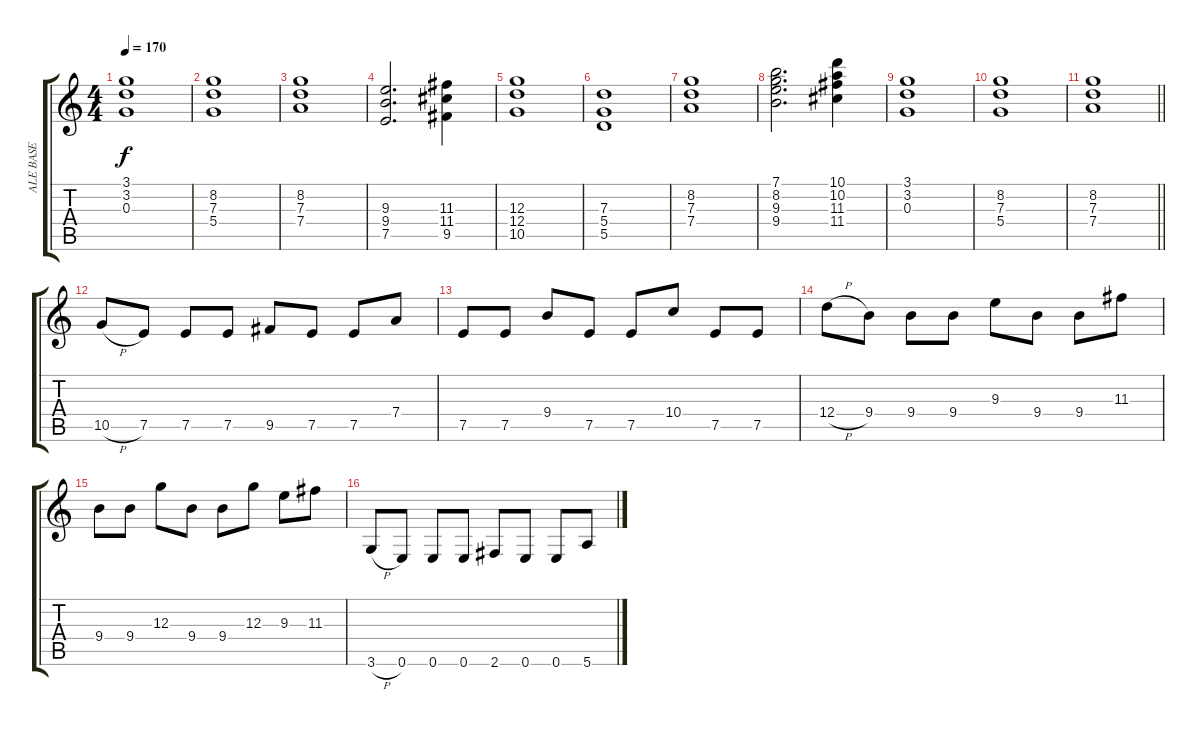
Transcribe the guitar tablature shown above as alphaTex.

\track ("ALE BASE" "ALE BASE") {instrument overdrivenguitar}
\staff {score tabs}
\tuning (E4 B3 G3 D3 A2 E2) {hide}
\ts (4 4)
\tempo 170
\clef g2
\ks c
(3.1 3.2 0.3).1{dy f} |
(8.2 7.3 5.4).1 |
(8.2 7.3 7.4).1 |
(9.3 9.4 7.5).2{d} (11.3 11.4 9.5).4 |
(12.3 12.4 10.5).1 |
(7.3 5.4 5.5).1 |
(8.2 7.3 7.4).1 |
(7.1 8.2 9.3 9.4).2{d} (10.1 10.2 11.3 11.4).4 |
(3.1 3.2 0.3).1 |
(8.2 7.3 5.4).1 |
\barLineRight lightlight
(8.2 7.3 7.4).1 |
10.5{h}.8 7.5.8 7.5.8 7.5.8 9.5.8 7.5.8 7.5.8 7.4.8 |
7.5.8 7.5.8 9.4.8 7.5.8 7.5.8 10.4.8 7.5.8 7.5.8 |
12.4{h}.8 9.4.8 9.4.8 9.4.8 9.3.8 9.4.8 9.4.8 11.3.8 |
9.4.8 9.4.8 12.3.8 9.4.8 9.4.8 12.3.8 9.3.8 11.3.8 |
3.6{h}.8 0.6.8 0.6.8 0.6.8 2.6.8 0.6.8 0.6.8 5.6.8
